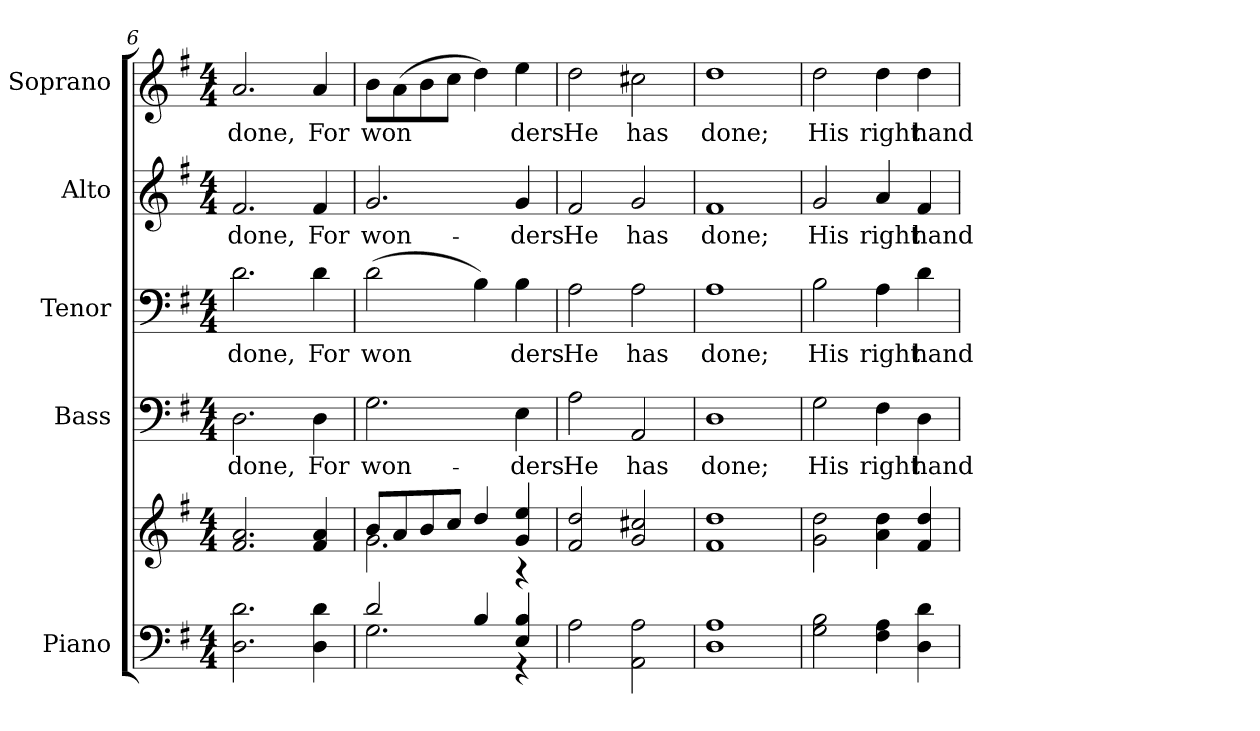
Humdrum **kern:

**kern	**kern	**kern	**text	**kern	**text	**kern	**text	**kern	**text
*part5	*part5	*part4	*part4	*part3	*part3	*part2	*part2	*part1	*part1
*staff6	*staff5	*staff4	*staff4	*staff3	*staff3	*staff2	*staff2	*staff1	*staff1
*I"Piano	*	*I"Bass	*	*I"Tenor	*	*I"Alto	*	*I"Soprano	*
*I'Pno.	*	*I'B.	*	*I'T.	*	*I'A.	*	*I'S.	*
*clefF4	*clefG2	*clefF4	*	*clefF4	*	*clefG2	*	*clefG2	*
*k[f#]	*k[f#]	*k[f#]	*	*k[f#]	*	*k[f#]	*	*k[f#]	*
*G:	*G:	*G:	*	*G:	*	*G:	*	*G:	*
*M4/4	*M4/4	*M4/4	*	*M4/4	*	*M4/4	*	*M4/4	*
=6	=6	=6	=6	=6	=6	=6	=6	=6	=6
!	!	!	!LO:LY:b:color=#000000	!	!	!	!	!	!
!	!	!	!	!	!LO:LY:b:color=#000000	!	!	!	!
!	!	!	!	!	!	!	!LO:LY:b:color=#000000	!	!
!	!	!	!	!	!	!	!	!	!LO:LY:b:color=#000000
2.Di\ 2.di	2.f#i/ 2.ai	2.Di\	done,	2.di\	done,	2.f#i/	done,	2.ai/	done,
!	!	!	!LO:LY:b:color=#000000	!	!	!	!	!	!
!	!	!	!	!	!LO:LY:b:color=#000000	!	!	!	!
!	!	!	!	!	!	!	!LO:LY:b:color=#000000	!	!
!	!	!	!	!	!	!	!	!	!LO:LY:b:color=#000000
4Di\ 4di	4f#i/ 4ai	4Di\	For	4di\	For	4f#i/	For	4ai/	For
=7	=7	=7	=7	=7	=7	=7	=7	=7	=7
*^	*^	*	*	*	*	*	*	*	*
!	!	!	!	!	!LO:LY:b:color=#000000	!	!	!	!	!	!
!	!	!	!	!	!	!	!LO:LY:b:color=#000000	!	!	!	!
!	!	!	!	!	!	!	!	!	!LO:LY:b:color=#000000	!	!
!	!	!	!	!	!	!	!	!	!	!	!LO:LY:b:color=#000000
2di/	2.Gi\	8bi/L	2.gi\	2.Gi\	won-	(2di\	won	2.gi/	won-	8bi\L	won
.	.	8ai/	.	.	.	.	.	.	.	(8ai\	.
.	.	8bi/	.	.	.	.	.	.	.	8bi\	.
.	.	8cci/J	.	.	.	.	.	.	.	8cci\J	.
4Bi/	.	4ddi/	.	.	.	4Bi\)	.	.	.	4ddi\)	.
!	!	!	!	!	!LO:LY:b:color=#000000	!	!	!	!	!	!
!	!	!	!	!	!	!	!LO:LY:b:color=#000000	!	!	!	!
!	!	!	!	!	!	!	!	!	!LO:LY:b:color=#000000	!	!
!	!	!	!	!	!	!	!	!	!	!	!LO:LY:b:color=#000000
4Ei/ 4Bi	4r	4gi/ 4eei	4r	4Ei\	-ders	4Bi\	ders	4gi/	-ders	4eei\	ders
*v	*v	*	*	*	*	*	*	*	*	*	*
*	*v	*v	*	*	*	*	*	*	*	*
=8	=8	=8	=8	=8	=8	=8	=8	=8	=8
*^	*^	*	*	*	*	*	*	*	*
!	!	!	!	!	!LO:LY:b:color=#000000	!	!	!	!	!	!
*v	*v	*	*	*	*	*	*	*	*	*	*
*	*v	*v	*	*	*	*	*	*	*	*
*^	*^	*	*	*	*	*	*	*	*
!	!	!	!	!	!	!	!LO:LY:b:color=#000000	!	!	!	!
*v	*v	*	*	*	*	*	*	*	*	*	*
*	*v	*v	*	*	*	*	*	*	*	*
*^	*^	*	*	*	*	*	*	*	*
!	!	!	!	!	!	!	!	!	!LO:LY:b:color=#000000	!	!
*v	*v	*	*	*	*	*	*	*	*	*	*
*	*v	*v	*	*	*	*	*	*	*	*
*^	*^	*	*	*	*	*	*	*	*
!	!	!	!	!	!	!	!	!	!	!	!LO:LY:b:color=#000000
*v	*v	*	*	*	*	*	*	*	*	*	*
*	*v	*v	*	*	*	*	*	*	*	*
2Ai\	2f#i/ 2ddi	2Ai\	He	2Ai\	He	2f#i/	He	2ddi\	He
!	!	!	!LO:LY:b:color=#000000	!	!	!	!	!	!
!	!	!	!	!	!LO:LY:b:color=#000000	!	!	!	!
!	!	!	!	!	!	!	!LO:LY:b:color=#000000	!	!
!	!	!	!	!	!	!	!	!	!LO:LY:b:color=#000000
2AAi\ 2Ai	2gi/ 2cc#Xi	2AAi/	has	2Ai\	has	2gi/	has	2cc#Xi\	has
!!LO:PB:g=z
=9	=9	=9	=9	=9	=9	=9	=9	=9	=9
!	!	!	!LO:LY:b:color=#000000	!	!	!	!	!	!
!	!	!	!	!	!LO:LY:b:color=#000000	!	!	!	!
!	!	!	!	!	!	!	!LO:LY:b:color=#000000	!	!
!	!	!	!	!	!	!	!	!	!LO:LY:b:color=#000000
1Di 1Ai	1f#i 1ddi	1Di	done;	1Ai	done;	1f#i	done;	1ddi	done;
=10	=10	=10	=10	=10	=10	=10	=10	=10	=10
!	!	!	!LO:LY:b:color=#000000	!	!	!	!	!	!
!	!	!	!	!	!LO:LY:b:color=#000000	!	!	!	!
!	!	!	!	!	!	!	!LO:LY:b:color=#000000	!	!
!	!	!	!	!	!	!	!	!	!LO:LY:b:color=#000000
2Gi\ 2Bi	2gi\ 2ddi	2Gi\	His	2Bi\	His	2gi/	His	2ddi\	His
!	!	!	!LO:LY:b:color=#000000	!	!	!	!	!	!
!	!	!	!	!	!LO:LY:b:color=#000000	!	!	!	!
!	!	!	!	!	!	!	!LO:LY:b:color=#000000	!	!
!	!	!	!	!	!	!	!	!	!LO:LY:b:color=#000000
4F#i\ 4Ai	4ai\ 4ddi	4F#i\	right	4Ai\	right	4ai/	right	4ddi\	right
!	!	!	!LO:LY:b:color=#000000	!	!	!	!	!	!
!	!	!	!	!	!LO:LY:b:color=#000000	!	!	!	!
!	!	!	!	!	!	!	!LO:LY:b:color=#000000	!	!
!	!	!	!	!	!	!	!	!	!LO:LY:b:color=#000000
4Di\ 4di	4f#i/ 4ddi	4Di\	hand	4di\	hand	4f#i/	hand	4ddi\	hand
=	=	=	=	=	=	=	=	=	=
*-	*-	*-	*-	*-	*-	*-	*-	*-	*-
